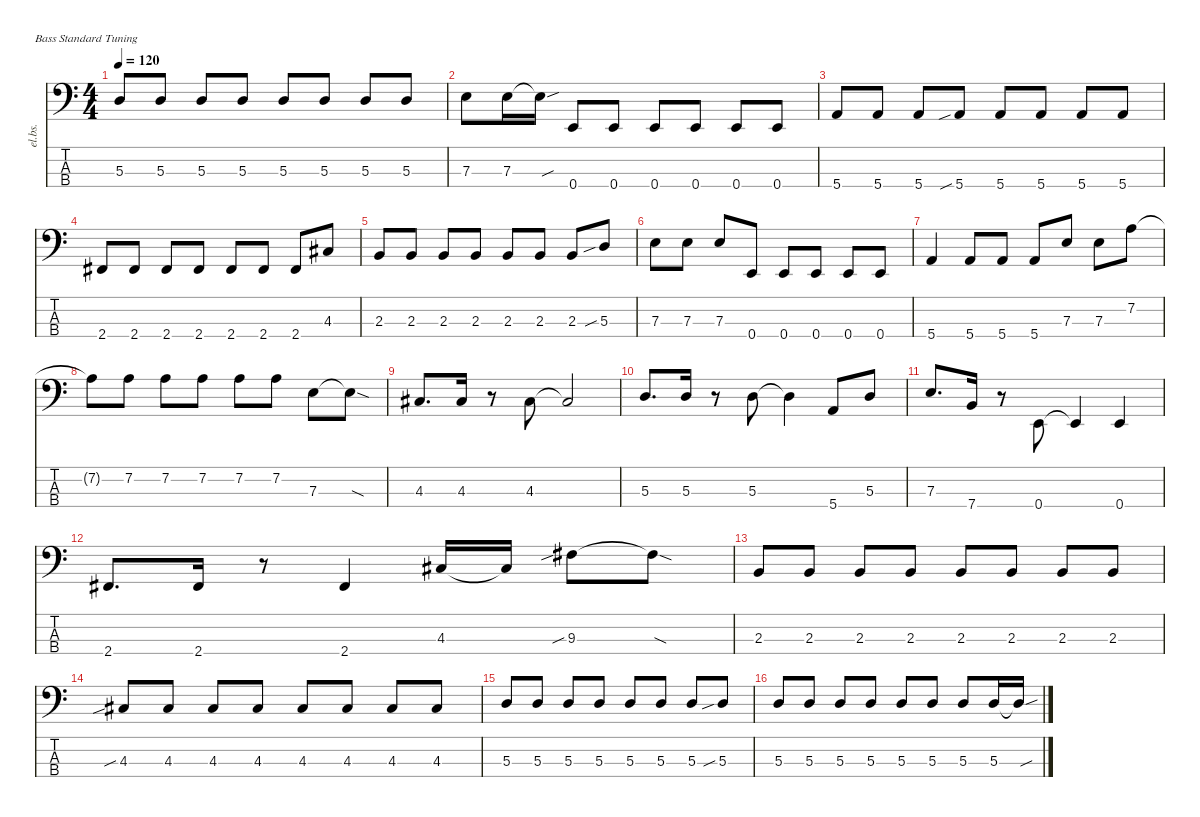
\defaultSystemsLayout 4
\hideDynamics
\bracketExtendMode nobrackets
\track ("Electric Bass" "el.bs.") {instrument electricbassfinger}
\staff {score tabs}
\tuning (G2 D2 A1 E1)
\ts (4 4)
\tempo 120
\clef f4
\ks c
5.3.8{dy mf beam Up} 5.3.8{beam Up} 5.3.8{beam Up} 5.3.8{beam Up} 5.3.8{beam Up} 5.3.8{beam Up} 5.3.8{beam Up} 5.3.8{beam Up} |
7.3.8{beam Down} 7.3.16{beam Down} 7.3{sou t}.16{beam Down} 0.4.8{beam Up} 0.4.8{beam Up} 0.4.8{beam Up} 0.4.8{beam Up} 0.4.8{beam Up} 0.4.8{beam Up} |
5.4.8{beam Up} 5.4.8{beam Up} 5.4.8{beam Up} 5.4{sib}.8{beam Up} 5.4.8{beam Up} 5.4.8{beam Up} 5.4.8{beam Up} 5.4.8{beam Up} |
2.4{acc #}.8{beam Up} 2.4{acc #}.8{beam Up} 2.4{acc #}.8{beam Up} 2.4{acc #}.8{beam Up} 2.4{acc #}.8{beam Up} 2.4{acc #}.8{beam Up} 2.4{acc #}.8{beam Up} 4.3{acc #}.8{beam Up} |
2.3.8{beam Up} 2.3.8{beam Up} 2.3.8{beam Up} 2.3.8{beam Up} 2.3.8{beam Up} 2.3.8{beam Up} 2.3.8{beam Up} 5.3{sib}.8{beam Up} |
7.3.8{beam Down} 7.3.8{beam Down} 7.3.8{beam Up} 0.4.8{beam Up} 0.4.8{beam Up} 0.4.8{beam Up} 0.4.8{beam Up} 0.4.8{beam Up} |
5.4.4{beam Up} 5.4.8{beam Up} 5.4.8{beam Up} 5.4.8{beam Up} 7.3.8{beam Up} 7.3.8{beam Down} 7.2.8{beam Down} |
7.2{t}.8{beam Down} 7.2.8{beam Down} 7.2.8{beam Down} 7.2.8{beam Down} 7.2.8{beam Down} 7.2.8{beam Down} 7.3.8{beam Down} 7.3{sod t}.8{beam Down} |
4.3{acc #}.8{d beam Up} 4.3{acc #}.16{beam Up} r.8{beam Down} 4.3{acc #}.8{beam Up} 4.3{t acc #}.2{beam Up} |
5.3.8{d beam Up} 5.3.16{beam Up} r.8{beam Down} 5.3.8{beam Down} 5.3{t}.4{beam Down} 5.4.8{beam Up} 5.3.8{beam Up} |
7.3.8{d beam Up} 7.4.16{beam Up} r.8{beam Down} 0.4.8{beam Up} 0.4{t}.4{beam Up} 0.4.4{beam Up} |
2.4{acc #}.8{d beam Up} 2.4{acc #}.16{beam Up} r.8{beam Down} 2.4{acc #}.4{beam Up} 4.3{acc #}.16{beam Up} 4.3{t acc #}.16{beam Up} 9.3{sib acc #}.8{beam Down} 9.3{sod t acc #}.8{beam Down} |
2.3.8{beam Up} 2.3.8{beam Up} 2.3.8{beam Up} 2.3.8{beam Up} 2.3.8{beam Up} 2.3.8{beam Up} 2.3.8{beam Up} 2.3.8{beam Up} |
4.3{sib acc #}.8{beam Up} 4.3{acc #}.8{beam Up} 4.3{acc #}.8{beam Up} 4.3{acc #}.8{beam Up} 4.3{acc #}.8{beam Up} 4.3{acc #}.8{beam Up} 4.3{acc #}.8{beam Up} 4.3{acc #}.8{beam Up} |
5.3.8{beam Up} 5.3.8{beam Up} 5.3.8{beam Up} 5.3.8{beam Up} 5.3.8{beam Up} 5.3.8{beam Up} 5.3.8{beam Up} 5.3{sib}.8{beam Up} |
5.3.8{beam Up} 5.3.8{beam Up} 5.3.8{beam Up} 5.3.8{beam Up} 5.3.8{beam Up} 5.3.8{beam Up} 5.3.8{beam Up} 5.3.16{beam Up} 5.3{sou t}.16{beam Up}
